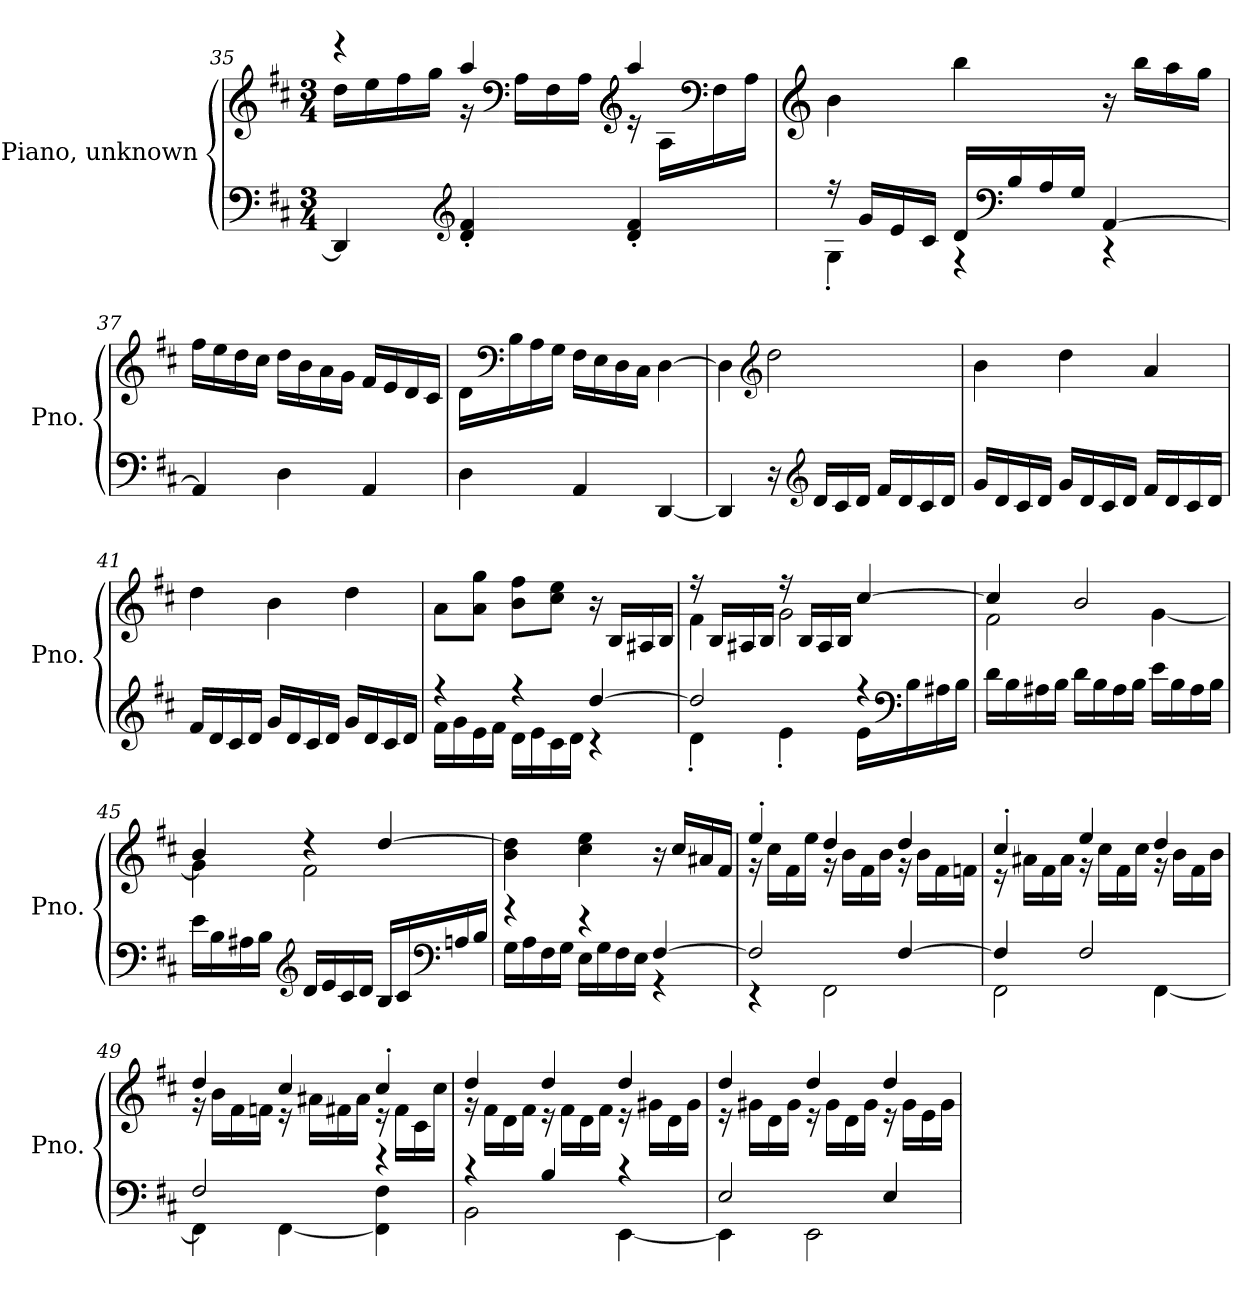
**kern	**kern
*part1	*part1
*staff2	*staff1
*I"Piano, unknown	*
*I'Pno.	*
!!LO:LB:g=z
*clefF4	*clefG2
*k[f#c#]	*k[f#c#]
*M3/4	*M3/4
=35	=35
*	*^
4DD/]	4r	16dd\LL
.	.	16ee\
.	.	16ff#\
.	.	16gg\JJ
*clefG2	*	*
4d/' 4f#/'	4aa/	16r
*	*clefF4	*
.	.	16A\LL
.	.	16F#\
.	.	16A\JJ
*	*clefG2	*
4d/' 4f#/'	4aa/	16r
.	.	16A\LL
*	*clefF4	*
.	.	16F#\
.	.	16A\JJ
*	*v	*v
=36	=36
*	*clefG2
*^	*
16r	4G'\	4b\
16g/LL	.	.
16e/	.	.
16c#/JJ	.	.
16d/LL	4r	4bb\
*clefF4	*	*
16B/	.	.
16A/	.	.
16G/JJ	.	.
[4AA/	4r	16r
.	.	16bb\LL
.	.	16aa\
.	.	16gg\JJ
*v	*v	*
!!LO:LB:g=z
=37	=37
4AA/]	16ff#\LL
.	16ee\
.	16dd\
.	16cc#\JJ
4D\	16dd\LL
.	16b\
.	16a\
.	16g\JJ
4AA/	16f#/LL
.	16e/
.	16d/
.	16c#/JJ
=38	=38
4D\	16d\LL
*	*clefF4
.	16B\
.	16A\
.	16G\JJ
4AA/	16F#\LL
.	16E\
.	16D\
.	16C#\JJ
[4DD/	[4D\
=39	=39
4DD/]	4D\]
*	*clefG2
16r	2dd\
*clefG2	*
16d/LL	.
16c#/	.
16d/JJ	.
16f#/LL	.
16d/	.
16c#/	.
16d/JJ	.
!!LO:LB:g=z
=40	=40
16g/LL	4b\
16d/	.
16c#/	.
16d/JJ	.
16g/LL	4dd\
16d/	.
16c#/	.
16d/JJ	.
16f#/LL	4a/
16d/	.
16c#/	.
16d/JJ	.
=41	=41
16f#/LL	4dd\
16d/	.
16c#/	.
16d/JJ	.
16g/LL	4b\
16d/	.
16c#/	.
16d/JJ	.
16g/LL	4dd\
16d/	.
16c#/	.
16d/JJ	.
=42	=42
*^	*
4r	16f#\LL	8a\L
.	16g\	.
.	16e\	8a\ 8gg\J
.	16f#\JJ	.
4r	16d\LL	8b\ 8ff#\L
.	16e\	.
.	16c#\	8cc#\ 8ee\J
.	16d\JJ	.
[4dd/	4r	16r
.	.	16B/LL
.	.	16A#X/
.	.	16B/JJ
!!LO:LB:g=z
=43	=43	=43
*	*	*^
2dd/]	4d'\	16r	4f#\
.	.	16B/LL	.
.	.	16A#X/	.
.	.	16B/JJ	.
.	4e'\	16r	2g\
.	.	16B/LL	.
.	.	16A#/	.
.	.	16B/JJ	.
4r	16e\LL	[4cc#/	.
*clefF4	*	*	*
.	16B\	.	.
.	16A#X\	.	.
.	16B\JJ	.	.
*v	*v	*	*
=44	=44	=44
16d\LL	4cc#/]	2f#\
16B\	.	.
16A#X\	.	.
16B\JJ	.	.
16d\LL	2b/	.
16B\	.	.
16A#\	.	.
16B\JJ	.	.
16e\LL	.	[4g\
16B\	.	.
16A#\	.	.
16B\JJ	.	.
!!LO:LB:g=z	!!
=45	=45	=45
16e\LL	4b/	4g\]
16B\	.	.
16A#X\	.	.
16B\JJ	.	.
*clefG2	*	*
16d/LL	4r	2f#\
16e/	.	.
16c#/	.	.
16d/JJ	.	.
16B/LL	[4dd/	.
16c#/	.	.
*clefF4	*	*
16An/	.	.
16B/JJ	.	.
*	*v	*v
=46	=46
*^	*
4r	16G\LL	4b\ 4dd\]
.	16A\	.
.	16F#\	.
.	16G\JJ	.
4r	16E\LL	4cc#\ 4ee\
.	16G\	.
.	16F#\	.
.	16E\JJ	.
[4F#/	4r	16r
.	.	16cc#/LL
.	.	16a#X/
.	.	16f#/JJ
=47	=47	=47
*	*	*^
2F#/]	4r	4ee'/	16r
.	.	.	16cc#\LL
.	.	.	16f#\
.	.	.	16ee\JJ
.	2FF#\	4dd/	16r
.	.	.	16b\LL
.	.	.	16f#\
.	.	.	16b\JJ
[4F#/	.	4dd/	16r
.	.	.	16b\LL
.	.	.	16f#\
.	.	.	16fn\JJ
!!LO:PB:g=z	!!
=48	=48	=48	=48
4F#/]	2FF#\	4cc#'/	16r
.	.	.	16a#X\LL
.	.	.	16f#\
.	.	.	16a#\JJ
2F#/	.	4ee/	16r
.	.	.	16cc#\LL
.	.	.	16f#\
.	.	.	16cc#\JJ
.	[4FF#\	4dd/	16r
.	.	.	16b\LL
.	.	.	16f#\
.	.	.	16b\JJ
=49	=49	=49	=49
2F#/	4FF#\]	4dd/	16r
.	.	.	16b\LL
.	.	.	16f#\
.	.	.	16fn\JJ
.	[4FF#\	4cc#/	16r
.	.	.	16a#X\LL
.	.	.	16f#X\
.	.	.	16a#\JJ
4r	4FF#\] 4F#\	4cc#'/	16r
.	.	.	16f#\LL
.	.	.	16c#\
.	.	.	16cc#\JJ
=50	=50	=50	=50
4r	2BB\	4dd/	16r
.	.	.	16f#\LL
.	.	.	16d\
.	.	.	16f#\JJ
4B/	.	4dd/	16r
.	.	.	16f#\LL
.	.	.	16d\
.	.	.	16f#\JJ
4r	[4EE\	4dd/	16r
.	.	.	16g#X\LL
.	.	.	16d\
.	.	.	16g#\JJ
!!LO:LB:g=z	!!
=51	=51	=51	=51
2E/	4EE\]	4dd/	16r
.	.	.	16g#X\LL
.	.	.	16d\
.	.	.	16g#\JJ
.	2EE\	4dd/	16r
.	.	.	16g#\LL
.	.	.	16d\
.	.	.	16g#\JJ
4E/	.	4dd/	16r
.	.	.	16g#\LL
.	.	.	16e\
.	.	.	16g#\JJ
*v	*v	*	*
*	*v	*v
=	=
*-	*-
